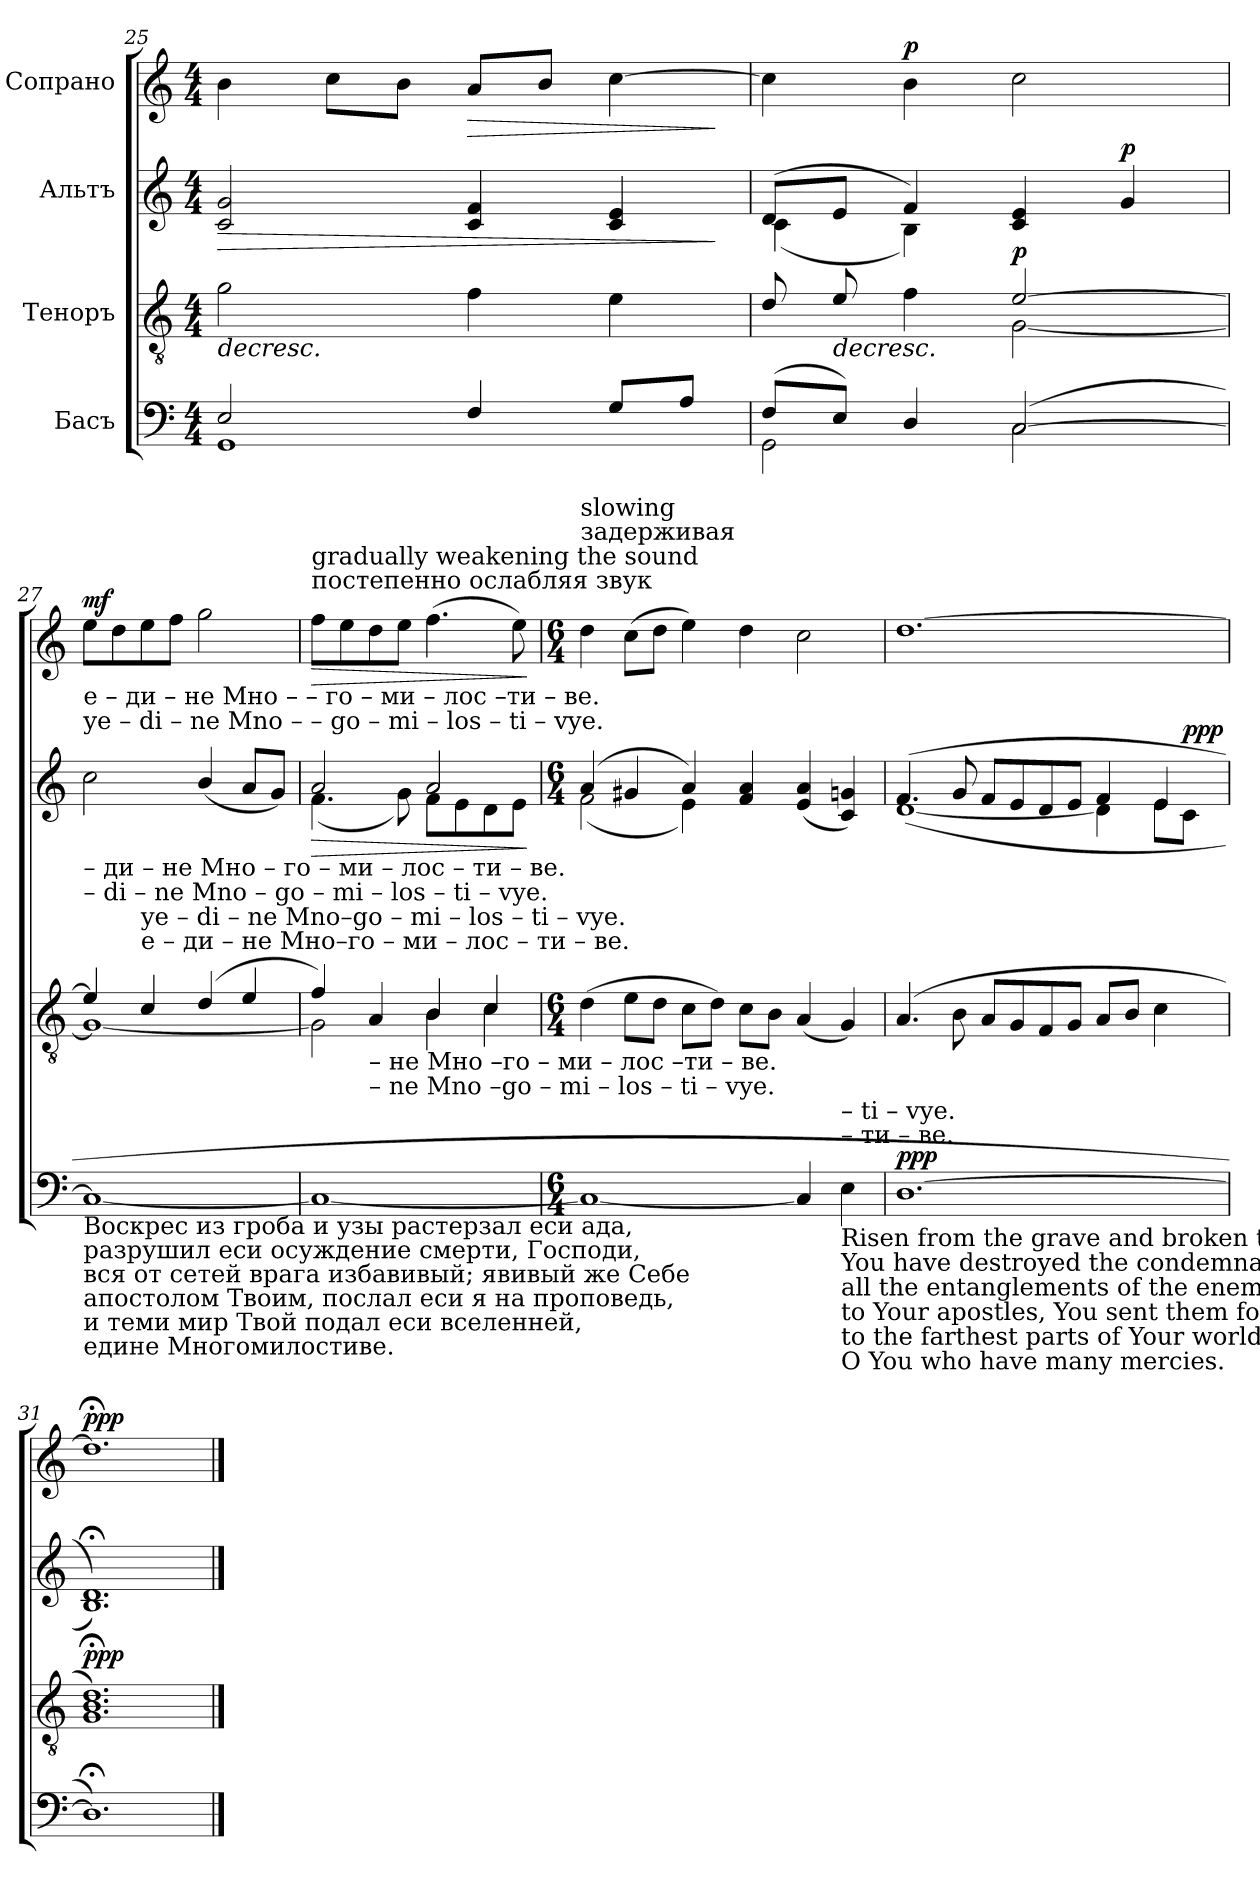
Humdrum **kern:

**kern	**dynam	**kern	**dynam	**kern	**dynam	**kern	**dynam
*part4	*part4	*part3	*part3	*part2	*part2	*part1	*part1
*staff4	*staff4	*staff3	*staff3	*staff2	*staff2	*staff1	*staff1
*I"Басъ	*	*I"Теноръ	*	*I"Альтъ	*	*I"Сопрано	*
*clefF4	*	*clefGv2	*	*clefG2	*	*clefG2	*
*k[]	*	*k[]	*	*k[]	*	*k[]	*
*M4/4	*	*M4/4	*	*M4/4	*	*M4/4	*
=25	=25	=25	=25	=25	=25	=25	=25
*^	*	*	*	*	*	*	*
!	!	!	!	!LO:HP:b	!	!LO:HP:b	!	!
2E/	1GG	.	2g\	>	2c/ 2g/	>	4b\	.
.	.	.	.	.	.	.	8cc\L	.
.	.	.	.	.	.	.	8b\J	.
!	!	!	!	!	!	!	!	!LO:HP:b
4F/	.	.	4f\	.	4c/ 4f/	.	8a/L	>
.	.	.	.	.	.	.	8b/J	.
8G/L	.	.	4e\	.	4c/ 4e/	.	[4cc\	.
8A/J	.	.	.	.	.	.	.	.
*v	*v	*	*	*	*	*	*	*
.	.	.	.	.	]	.	]
=26	=26	=26	=26	=26	=26	=26	=26
*^	*	*^	*	*^	*	*	*
(8F/L	2GG\	.	8d/	4ryy	.	(8d/L	(4c\	.	4cc\]	.
!	!	!	!	!	!LO:HP:b	!	!	!	!	!
8E/J)	.	.	8e/	.	>	8e/J	.	.	.	.
!	!	!	!	!	!	!	!	!	!	!LO:DY:a
4D/	.	.	4f\	4ryy	.	4f/)	4B\)	.	4b\	p
!	!	!	!	!	!LO:DY:a	!	!	!	!	!
([2C/	2C\	.	[2e/	[2G\	p	4c/ 4e/	2ryy	.	2cc\	.
!	!	!	!	!	!	!	!	!LO:DY:a	!	!
.	.	.	.	.	.	4g/	.	p	.	.
*v	*v	*	*	*	*	*v	*v	*	*	*
*	*	*v	*v	*	*	*	*	*
.	.	.	]	.	.	.	.
!!LO:LB:g=z
=27	=27	=27	=27	=27	=27	=27	=27
*	*	*^	*	*	*	*	*
!	!	!	!	!	!	!	!LO:TX:b:t=е         –        ди       –      не                  Мно    –        –     го  – ми      –     лос –ти        –     ве.	!
!	!	!	!	!	!	!	!LO:TX:b:t=ye       –        di        –      ne                  Mno    –        –     go  –  mi      –      los –  ti        –     vye.	!
!	!	!	!	!	!LO:TX:b:t=–  ди      –      не                Мно     –       го             –            ми           –          лос  –  ти      –     ве.	!	!	!
!	!	!	!	!	!LO:TX:b:t=–  di       –       ne               Mno     –       go             –             mi           –           los   –   ti       –    vye.	!	!	!
!LO:TX:b:t=Воскрес из гроба и узы растерзал еси ада,	!	!	!	!	!	!	!	!
!LO:TX:b:t=разрушил еси осуждение смерти, Господи,	!	!	!	!	!	!	!	!
!LO:TX:b:t=вся от сетей врага избавивый; явивый же Себе	!	!	!	!	!	!	!	!
!LO:TX:b:t=апостолом Твоим, послал еси я на проповедь,	!	!	!	!	!	!	!	!
!LO:TX:b:t=и теми мир Твой подал еси вселенней,	!	!	!	!	!	!	!	!
!LO:TX:b:t=едине Многомилостиве.	!	!	!	!	!	!	!	!
!	!	!	!	!	!	!	!	!LO:DY:a
1C_	.	4e/]	1G_	.	2cc\	.	8ee\L	mf
.	.	.	.	.	.	.	8dd\	.
!	!	!LO:TX:a:t=е   –   ди             –          не     Мно–го       –      ми             –          лос  – ти      –     ве.	!	!	!	!	!	!
!	!	!LO:TX:a:t=ye  –   di               –         ne     Mno–go       –      mi              –          los   –   ti       –   vye.	!	!	!	!	!	!
.	.	4c/	.	.	.	.	8ee\	.
.	.	.	.	.	.	.	8ff\J	.
.	.	(4d/	.	.	(4b/	.	2gg\	.
.	.	4e/	.	.	8a/L	.	.	.
.	.	.	.	.	8g/J)	.	.	.
=28	=28	=28	=28	=28	=28	=28	=28	=28
!	!	!	!	!	!	!	!LO:TX:a:t=постепенно ослабляя звук	!
!	!	!	!	!	!	!	!LO:TX:a:t=gradually weakening the sound	!
!	!	!	!	!	!	!LO:HP:b	!	!LO:HP:b
*	*	*	*	*	*^	*	*	*
1C_	.	4f/)	2G\]	.	2a/	(4.f\	>	8ff\L	>
.	.	.	.	.	.	.	.	8ee\	.
!	!	!LO:TX:b:t=– не    Мно –го       –      ми           –           лос –ти       –      ве.	!	!	!	!	!	!	!
!	!	!LO:TX:b:t=– ne    Mno –go       –      mi            –            los –  ti        –     vye.	!	!	!	!	!	!	!
.	.	4A/	.	.	.	.	.	8dd\	.
.	.	.	.	.	.	8g\)	.	8ee\J	.
.	.	4B/	4B\	.	2a/	8f\L	.	(4.ff\	.
.	.	.	.	.	.	8e\	.	.	.
.	.	4c/	4c\	.	.	8d\	.	.	.
.	.	.	.	.	.	8e\J	.	8ee\)	.
*	*	*v	*v	*	*	*	*	*	*
*	*	*	*	*v	*v	*	*	*
.	.	.	]	.	]	.	]
=29	=29	=29	=29	=29	=29	=29	=29
*M6/4	*	*M6/4	*	*M6/4	*	*M6/4	*
*	*	*	*	*^	*	*	*
!	!	!	!	!	!	!	!LO:TX:a:t=задерживая	!
!	!	!	!	!	!	!	!LO:TX:a:t=slowing	!
1C_	.	(4d\	.	(4a/	(2f\	.	4dd\	.
*	*	*	*	*	*	*	*MM35	*
.	.	8e\L	.	4g#X/	.	.	(8cc\L	.
.	.	8d\J	.	.	.	.	8dd\J	.
.	.	8c\L	.	4a/)	4e\)	.	4ee\)	.
.	.	8d\J)	.	.	.	.	.	.
.	.	8c\L	.	4f/ 4a/	2.ryy	.	4dd\	.
.	.	8B\J	.	.	.	.	.	.
4C/]	.	(4A/	.	(4e/ 4a/	.	.	2cc\	.
!LO:TX:a:t=–  ти –  ве.	!	!	!	!	!	!	!	!
!LO:TX:a:t=–   ti  –  vye.	!	!	!	!	!	!	!	!
!LO:TX:b:t=Risen from the grave and broken the bonds of hell,	!	!	!	!	!	!	!	!
!LO:TX:b:t=You have destroyed the condemnation of death, Lord,	!	!	!	!	!	!	!	!
!LO:TX:b:t=all the entanglements of the enemy; revealing Yourself	!	!	!	!	!	!	!	!
!LO:TX:b:t=to Your apostles, You sent them forth to preach,	!	!	!	!	!	!	!	!
!LO:TX:b:t=to the farthest parts of Your world,	!	!	!	!	!	!	!	!
!LO:TX:b:t=O You who have many mercies.	!	!	!	!	!	!	!	!
4E\	.	4G/)	.	4c/ 4gn/)	.	.	.	.
=30	=30	=30	=30	=30	=30	=30	=30	=30
!	!LO:DY:a	!	!	!	!	!	!	!
[1.D	ppp	(4.A/	.	(4.f/	([1d	.	[1.dd	.
.	.	8B\	.	8g/	.	.	.	.
.	.	8A/L	.	8f/L	.	.	.	.
.	.	8G/	.	8e/	.	.	.	.
.	.	8F/	.	8d/	.	.	.	.
.	.	8G/J	.	8e/J	.	.	.	.
.	.	8A/L	.	4f/	4d\]	.	.	.
.	.	8B/J	.	.	.	.	.	.
.	.	4c\	.	4e/	8e\L	.	.	.
!	!	!	!	!	!	!LO:DY:a	!	!
.	.	.	.	.	8c\J	ppp	.	.
=31	=31	=31	=31	=31	=31	=31	=31	=31
!	!	!	!LO:DY:a	!	!	!	!	!LO:DY:a
*	*	*	*	*v	*v	*	*	*
1.D;<])	.	1.G;< 1.B;< 1.d;<)	ppp	1.B;< 1.d;<))	.	1.dd;<]	ppp
==	==	==	==	==	==	==	==
*-	*-	*-	*-	*-	*-	*-	*-
